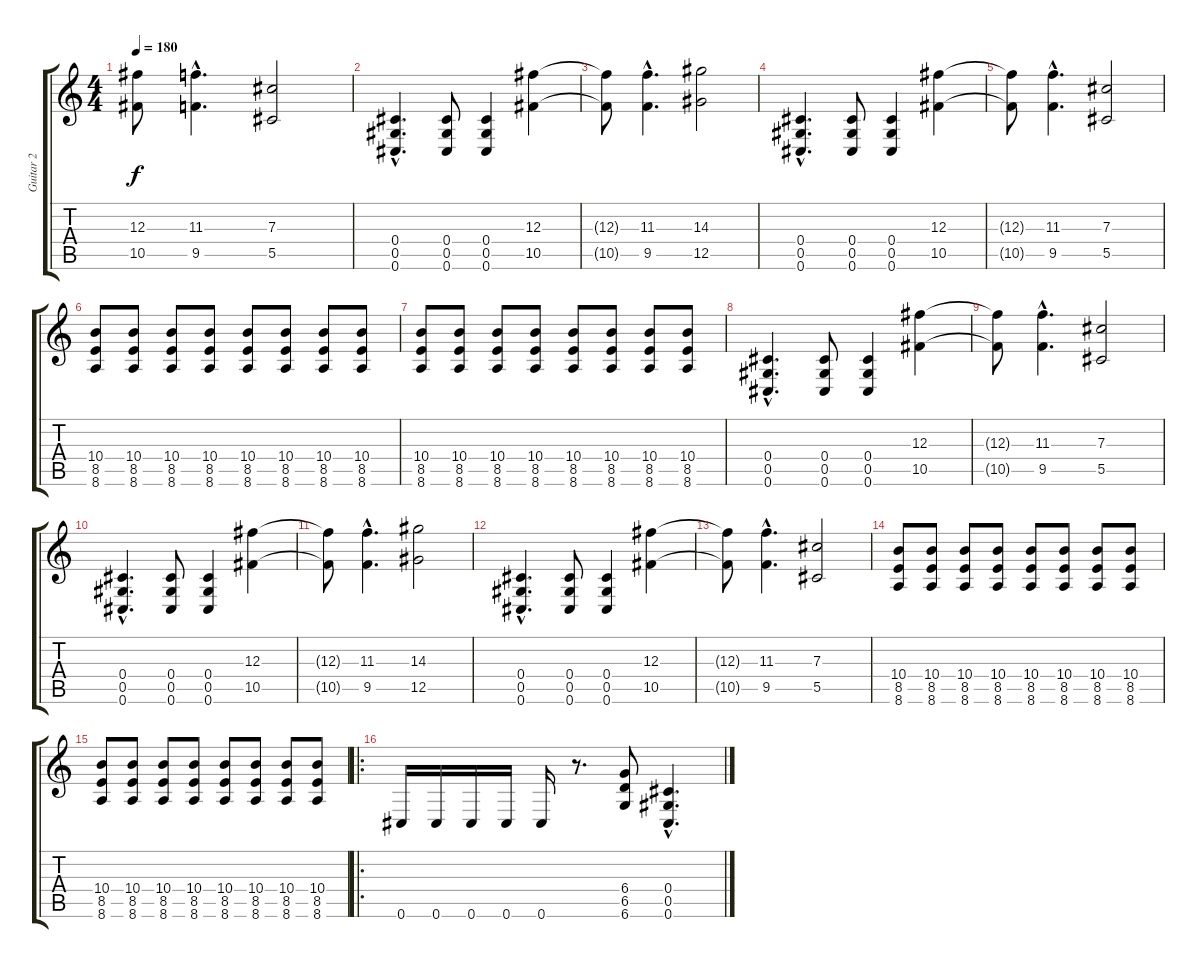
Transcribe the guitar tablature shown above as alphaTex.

\track ("Guitar 2" "Guitar 2") {instrument distortionguitar}
\staff {score tabs}
\tuning (Eb4 Bb3 Gb3 Db3 Ab2 Db2) {hide}
\ts (4 4)
\tempo 180
\clef g2
\ks c
(12.3{t} 10.5{t}).8{dy f} (11.3{hac} 9.5{hac}).4{d} (7.3 5.5).2 |
(0.4{hac} 0.5{hac} 0.6{hac}).4{d} (0.4 0.5 0.6).8 (0.4 0.5 0.6).4 (12.3 10.5).4 |
(12.3{t} 10.5{t}).8 (11.3{hac} 9.5{hac}).4{d} (14.3 12.5).2 |
(0.4{hac} 0.5{hac} 0.6{hac}).4{d} (0.4 0.5 0.6).8 (0.4 0.5 0.6).4 (12.3 10.5).4 |
(12.3{t} 10.5{t}).8 (11.3{hac} 9.5{hac}).4{d} (7.3 5.5).2 |
(10.4 8.5 8.6).8 (10.4 8.5 8.6).8 (10.4 8.5 8.6).8 (10.4 8.5 8.6).8 (10.4 8.5 8.6).8 (10.4 8.5 8.6).8 (10.4 8.5 8.6).8 (10.4 8.5 8.6).8 |
(10.4 8.5 8.6).8 (10.4 8.5 8.6).8 (10.4 8.5 8.6).8 (10.4 8.5 8.6).8 (10.4 8.5 8.6).8 (10.4 8.5 8.6).8 (10.4 8.5 8.6).8 (10.4 8.5 8.6).8 |
(0.4{hac} 0.5{hac} 0.6{hac}).4{d} (0.4 0.5 0.6).8 (0.4 0.5 0.6).4 (12.3 10.5).4 |
(12.3{t} 10.5{t}).8 (11.3{hac} 9.5{hac}).4{d} (7.3 5.5).2 |
(0.4{hac} 0.5{hac} 0.6{hac}).4{d} (0.4 0.5 0.6).8 (0.4 0.5 0.6).4 (12.3 10.5).4 |
(12.3{t} 10.5{t}).8 (11.3{hac} 9.5{hac}).4{d} (14.3 12.5).2 |
(0.4{hac} 0.5{hac} 0.6{hac}).4{d} (0.4 0.5 0.6).8 (0.4 0.5 0.6).4 (12.3 10.5).4 |
(12.3{t} 10.5{t}).8 (11.3{hac} 9.5{hac}).4{d} (7.3 5.5).2 |
(10.4 8.5 8.6).8 (10.4 8.5 8.6).8 (10.4 8.5 8.6).8 (10.4 8.5 8.6).8 (10.4 8.5 8.6).8 (10.4 8.5 8.6).8 (10.4 8.5 8.6).8 (10.4 8.5 8.6).8 |
(10.4 8.5 8.6).8 (10.4 8.5 8.6).8 (10.4 8.5 8.6).8 (10.4 8.5 8.6).8 (10.4 8.5 8.6).8 (10.4 8.5 8.6).8 (10.4 8.5 8.6).8 (10.4 8.5 8.6).8 |
\ro
0.6.16 0.6.16 0.6.16 0.6.16 0.6.16 r.8{d} (6.4 6.5 6.6).8 (0.4{hac} 0.5{hac} 0.6{hac}).4{d}
